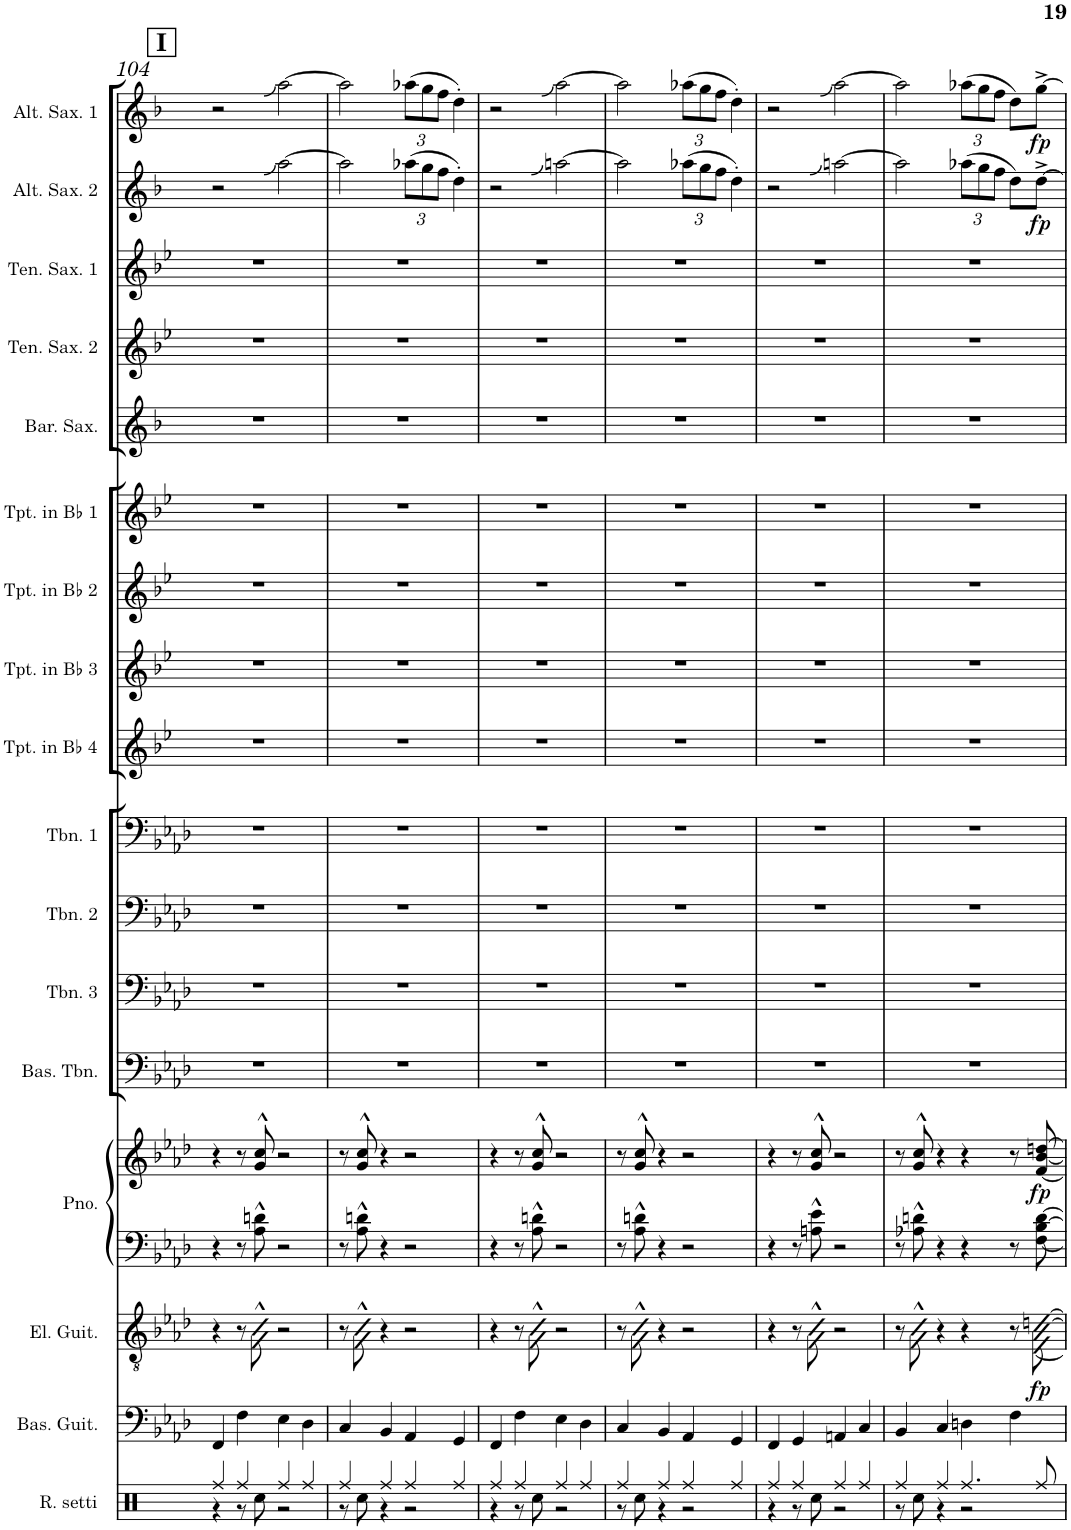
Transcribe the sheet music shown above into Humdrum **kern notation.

**kern	**kern	**kern	**dynam	**kern	**kern	**dynam	**kern	**kern	**kern	**kern	**kern	**kern	**kern	**kern	**kern	**kern	**kern	**kern	**dynam	**kern	**dynam
*part17	*part16	*part15	*part15	*part14	*part14	*part14	*part13	*part12	*part11	*part10	*part9	*part8	*part7	*part6	*part5	*part4	*part3	*part2	*part2	*part1	*part1
*staff18	*staff17	*staff16	*staff16	*staff15	*staff14	*staff14/15	*staff13	*staff12	*staff11	*staff10	*staff9	*staff8	*staff7	*staff6	*staff5	*staff4	*staff3	*staff2	*staff2	*staff1	*staff1
*I"Rumpusetti	*I"Bassokitara	*I"Sähkökitara	*	*I"Piano	*	*	*I"Bassopasuuna	*I"Pasuuna 3	*I"Pasuuna 2	*I"Pasuuna 1	*I"Trumpetti in Bb 4	*I"Trumpetti in Bb 3	*I"Trumpetti in Bb 2	*I"Trumpetti in Bb 1	*I"Baritonisaksofoni	*I"Tenorisaksofoni 2	*I"Tenorisaksofoni 1	*I"Alttosaksofoni 2	*	*I"Alttosaksofoni 1	*
*I'R. setti	*	*	*	*I'Pno.	*	*	*	*	*	*	*I'Tpt. in Bb 4	*I'Tpt. in Bb 3	*I'Tpt. in Bb 2	*I'Tpt. in Bb 1	*	*	*	*	*	*	*
!!LO:PB:g=z
*clefX	*clefF4	*clefGv2	*	*clefF4	*clefG2	*	*clefF4	*clefF4	*clefF4	*clefF4	*clefG2	*clefG2	*clefG2	*clefG2	*clefG2	*clefG2	*clefG2	*clefG2	*	*clefG2	*
*	*Trd7c12	*	*	*	*	*	*	*	*	*	*Trd1c2	*Trd1c2	*Trd1c2	*Trd1c2	*Trd12c21	*Trd8c14	*Trd8c14	*Trd5c9	*	*Trd5c9	*
*k[]	*k[b-e-a-d-]	*k[b-e-a-d-]	*	*k[b-e-a-d-]	*k[b-e-a-d-]	*	*k[b-e-a-d-]	*k[b-e-a-d-]	*k[b-e-a-d-]	*k[b-e-a-d-]	*k[b-e-]	*k[b-e-]	*k[b-e-]	*k[b-e-]	*k[b-]	*k[b-e-]	*k[b-e-]	*k[b-]	*	*k[b-]	*
*M4/4	*M4/4	*M4/4	*	*M4/4	*M4/4	*	*M4/4	*M4/4	*M4/4	*M4/4	*M4/4	*M4/4	*M4/4	*M4/4	*M4/4	*M4/4	*M4/4	*M4/4	*	*M4/4	*
!!LO:REH:place=s1:a:B:cj:fs=14:t=I
=104	=104	=104	=104	=104	=104	=104	=104	=104	=104	=104	=104	=104	=104	=104	=104	=104	=104	=104	=104	=104	=104
*^	*	*	*	*	*	*	*	*	*	*	*	*	*	*	*	*	*	*	*	*	*
4Rff/	4r	4FF/	4r	.	4r	4r	.	1r	1r	1r	1r	1r	1r	1r	1r	1r	1r	1r	2r	.	2r	.
4Rff/	8r	4F\	8r	.	8r	8r	.	.	.	.	.	.	.	.	.	.	.	.	.	.	.	.
.	8Rcc\	.	8G\^^ 8c\^^	.	8A-\^^ 8dn\^^	8g/^^ 8cc/^^	.	.	.	.	.	.	.	.	.	.	.	.	.	.	.	.
4Rff/	2r	4E-\	2r	.	2r	2r	.	.	.	.	.	.	.	.	.	.	.	.	[2aa\	.	[2aa\	.
4Rff/	.	4D-\	.	.	.	.	.	.	.	.	.	.	.	.	.	.	.	.	.	.	.	.
=105	=105	=105	=105	=105	=105	=105	=105	=105	=105	=105	=105	=105	=105	=105	=105	=105	=105	=105	=105	=105	=105	=105
4Rff/	8r	4C/	8r	.	8r	8r	.	1r	1r	1r	1r	1r	1r	1r	1r	1r	1r	1r	2aa\]	.	2aa\]	.
.	8Rcc\	.	8G\^^ 8c\^^	.	8A-\^^ 8dn\^^	8g/^^ 8cc/^^	.	.	.	.	.	.	.	.	.	.	.	.	.	.	.	.
4Rff/	4r	4BB-/	4r	.	4r	4r	.	.	.	.	.	.	.	.	.	.	.	.	.	.	.	.
*	*	*	*	*	*	*	*	*	*	*	*	*	*	*	*	*	*	*	*Xbrackettup	*	*Xbrackettup	*
4Rff/	2r	4AA-/	2r	.	2r	2r	.	.	.	.	.	.	.	.	.	.	.	.	(12aa-X\L	.	(12aa-X\L	.
.	.	.	.	.	.	.	.	.	.	.	.	.	.	.	.	.	.	.	12gg\	.	12gg\	.
.	.	.	.	.	.	.	.	.	.	.	.	.	.	.	.	.	.	.	12ff\J	.	12ff\J	.
4Rff/	.	4GG/	.	.	.	.	.	.	.	.	.	.	.	.	.	.	.	.	4dd'\)	.	4dd'\)	.
=106	=106	=106	=106	=106	=106	=106	=106	=106	=106	=106	=106	=106	=106	=106	=106	=106	=106	=106	=106	=106	=106	=106
4Rff/	4r	4FF/	4r	.	4r	4r	.	1r	1r	1r	1r	1r	1r	1r	1r	1r	1r	1r	2r	.	2r	.
4Rff/	8r	4F\	8r	.	8r	8r	.	.	.	.	.	.	.	.	.	.	.	.	.	.	.	.
.	8Rcc\	.	8G\^^ 8c\^^	.	8A-\^^ 8dn\^^	8g/^^ 8cc/^^	.	.	.	.	.	.	.	.	.	.	.	.	.	.	.	.
4Rff/	2r	4E-\	2r	.	2r	2r	.	.	.	.	.	.	.	.	.	.	.	.	[2aan\	.	[2aa\	.
4Rff/	.	4D-\	.	.	.	.	.	.	.	.	.	.	.	.	.	.	.	.	.	.	.	.
=107	=107	=107	=107	=107	=107	=107	=107	=107	=107	=107	=107	=107	=107	=107	=107	=107	=107	=107	=107	=107	=107	=107
4Rff/	8r	4C/	8r	.	8r	8r	.	1r	1r	1r	1r	1r	1r	1r	1r	1r	1r	1r	2aa\]	.	2aa\]	.
.	8Rcc\	.	8G\^^ 8c\^^	.	8A-\^^ 8dn\^^	8g/^^ 8cc/^^	.	.	.	.	.	.	.	.	.	.	.	.	.	.	.	.
4Rff/	4r	4BB-/	4r	.	4r	4r	.	.	.	.	.	.	.	.	.	.	.	.	.	.	.	.
4Rff/	2r	4AA-/	2r	.	2r	2r	.	.	.	.	.	.	.	.	.	.	.	.	(12aa-X\L	.	(12aa-X\L	.
.	.	.	.	.	.	.	.	.	.	.	.	.	.	.	.	.	.	.	12gg\	.	12gg\	.
.	.	.	.	.	.	.	.	.	.	.	.	.	.	.	.	.	.	.	12ff\J	.	12ff\J	.
4Rff/	.	4GG/	.	.	.	.	.	.	.	.	.	.	.	.	.	.	.	.	4dd'\)	.	4dd'\)	.
=108	=108	=108	=108	=108	=108	=108	=108	=108	=108	=108	=108	=108	=108	=108	=108	=108	=108	=108	=108	=108	=108	=108
4Rff/	4r	4FF/	4r	.	4r	4r	.	1r	1r	1r	1r	1r	1r	1r	1r	1r	1r	1r	2r	.	2r	.
4Rff/	8r	4GG/	8r	.	8r	8r	.	.	.	.	.	.	.	.	.	.	.	.	.	.	.	.
.	8Rcc\	.	8G\^^ 8c\^^	.	8An\^^ 8e-\^^	8g/^^ 8cc/^^	.	.	.	.	.	.	.	.	.	.	.	.	.	.	.	.
4Rff/	2r	4AAn/	2r	.	2r	2r	.	.	.	.	.	.	.	.	.	.	.	.	[2aan\	.	[2aa\	.
4Rff/	.	4C/	.	.	.	.	.	.	.	.	.	.	.	.	.	.	.	.	.	.	.	.
=109	=109	=109	=109	=109	=109	=109	=109	=109	=109	=109	=109	=109	=109	=109	=109	=109	=109	=109	=109	=109	=109	=109
4Rff/	8r	4BB-/	8r	.	8r	8r	.	1r	1r	1r	1r	1r	1r	1r	1r	1r	1r	1r	2aa\]	.	2aa\]	.
.	8Rcc\	.	8G\^^ 8c\^^	.	8A-X\^^ 8dn\^^	8g/^^ 8cc/^^	.	.	.	.	.	.	.	.	.	.	.	.	.	.	.	.
4Rff/	4r	4C/	4r	.	4r	4r	.	.	.	.	.	.	.	.	.	.	.	.	.	.	.	.
4.Rff/	2r	4Dn\	4r	.	4r	4r	.	.	.	.	.	.	.	.	.	.	.	.	(12aa-X\L	.	(12aa-X\L	.
.	.	.	.	.	.	.	.	.	.	.	.	.	.	.	.	.	.	.	12gg\	.	12gg\	.
.	.	.	.	.	.	.	.	.	.	.	.	.	.	.	.	.	.	.	12ff\J	.	12ff\J	.
.	.	4F\	8r	.	8r	8r	.	.	.	.	.	.	.	.	.	.	.	.	8dd\L)	.	8dd\L)	.
!	!	!	!	!LO:DY:b	!	!	!LO:DY:b	!	!	!	!	!	!	!	!	!	!	!	!	!LO:DY:b	!	!LO:DY:b
8Rff/	.	.	[8F\ [8B-\ [8dn\	fp	[8F\ [8B-\ [8d\	[8f/ [8b-/ [8ddn/	fp	.	.	.	.	.	.	.	.	.	.	.	[8dd^\J	fp	[8gg^\J	fp
*v	*v	*	*	*	*	*	*	*	*	*	*	*	*	*	*	*	*	*	*	*	*	*
=	=	=	=	=	=	=	=	=	=	=	=	=	=	=	=	=	=	=	=	=	=
*-	*-	*-	*-	*-	*-	*-	*-	*-	*-	*-	*-	*-	*-	*-	*-	*-	*-	*-	*-	*-	*-
